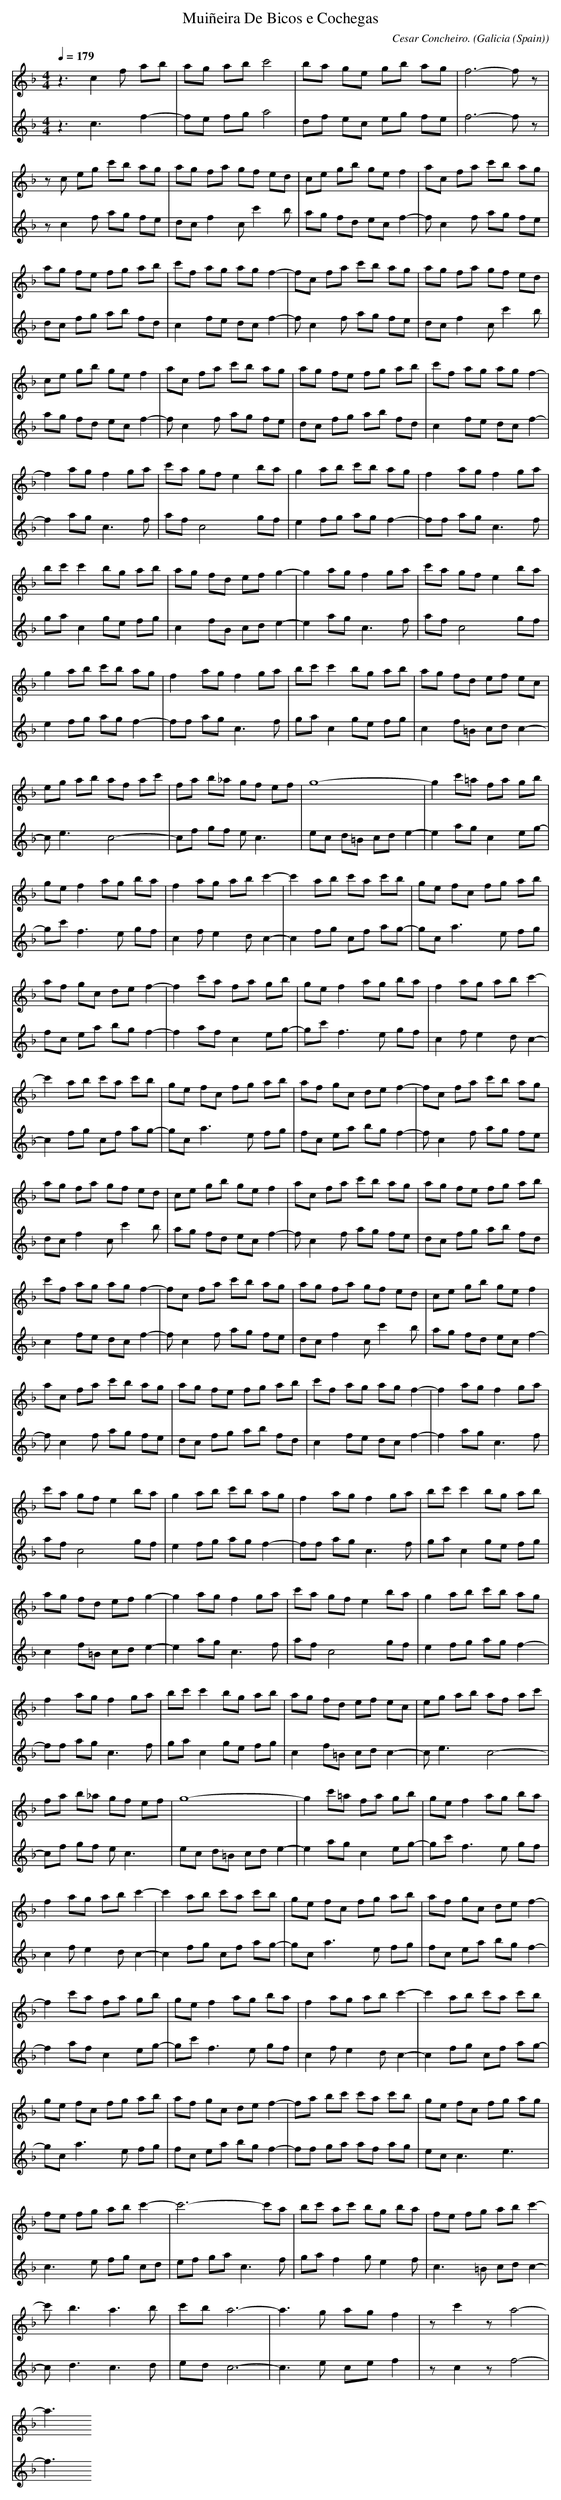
X:1
T:Muiñeira De Bicos e Cochegas
O:Galicia (Spain)
C:Cesar Concheiro.
M: 4/4
L: 1/8
Q:1/4=179
K:F % 1 flats
V:1
z3c2f ab|ag ab c'4|ba ge gb ag|f6- fz|
zc eg c'b ag|ag fa gf ed|ce gb ge f2|ac fa c'b ag|
ag fe fg ab|c'f ag ag f2-|fc fa c'b ag|ag fa gf ed|
ce gb ge f2|ac fa c'b ag|ag fe fg ab|c'f ag ag f2-|
f2 ag f2 ga|c'a gf e2 ba|g2 ab c'b ag|f2 ag f2 ga|
bc' c'2 bg ab|ag fd ef g2-|g2 ag f2 ga|c'a gf e2 ba|
g2 ab c'b ag|f2 ag f2 ga|bc' c'2 bg ab|ag fd ef ec|
eg ab af ac'|fa b_a gf ef|g8-|g2 c'=a fa gb|
ge f2 ag ba|f2 ag ab c'2-|c'2 ab c'a c'b|ge fc fg ab|
af gc de f2-|f2 c'a fa gb|ge f2 ag ba|f2 ag ab c'2-|
c'2 ab c'a c'b|ge fc fg ab|af gc de f2-|fc fa c'b ag|
ag fa gf ed|ce gb ge f2|ac fa c'b ag|ag fe fg ab|
c'f ag ag f2-|fc fa c'b ag|ag fa gf ed|ce gb ge f2|
ac fa c'b ag|ag fe fg ab|c'f ag ag f2-|f2 ag f2 ga|
c'a gf e2 ba|g2 ab c'b ag|f2 ag f2 ga|bc' c'2 bg ab|
ag fd ef g2-|g2 ag f2 ga|c'a gf e2 ba|g2 ab c'b ag|
f2 ag f2 ga|bc' c'2 bg ab|ag fd ef ec|eg ab af ac'|
fa b_a gf ef|g8-|g2 c'=a fa gb|ge f2 ag ba|
f2 ag ab c'2-|c'2 ab c'a c'b|ge fc fg ab|af gc de f2-|
f2 c'a fa gb|ge f2 ag ba|f2 ag ab c'2-|c'2 ab c'a c'b|
ge fc fg ab|af gc de f2-|fa bc' c'a c'b|ge fc fg ag|
fe fg ab c'2-|c'6- c'a|bc' ac' bg ba|fe fg ab c'2-|
c'b3 a3b|c'b a6-|a3g ag f2|zc'2z a4-|
a3
V:2
z3c3 f2-|fe fg a4|df ec eg fe|f6- fz|
zc2f ag fe|dc f2 cc'2b|ag fd ec f2-|fc2f ag fe|
dc fg ab fd|c2 fe dc f2-|fc2f ag fe|dc f2 cc'2b|
ag fd ec f2-|fc2f ag fe|dc fg ab fd|c2 fe dc f2-|
f2 ag2<c2f|af c4 gf|e2 fg ag f2-|ff ag2<c2f|
ga c2 ge fg|c2 fB cd e2-|e2 ag2<c2f|af c4 gf|
e2 fg ag f2-|ff ag2<c2f|ga c2 ge fg|c2 f=B cd c2-|
ce3 c4-|cf gf e2<c2|ec d=B cd e2-|e2 ag c2 eg-|
gc'2<f2e gf|c2 fe2d c2-|c2 fg cf ag-|gc2<a2e fg|
fc ea bg f2-|f2 af c2 eg-|gc'2<f2e gf|c2 fe2d c2-|
c2 fg cf ag-|gc2<a2e fg|fc ea bg f2-|fc2f ag fe|
dc f2 cc'2b|ag fd ec f2-|fc2f ag fe|dc fg ab fd|
c2 fe dc f2-|fc2f ag fe|dc f2 cc'2b|ag fd ec f2-|
fc2f ag fe|dc fg ab fd|c2 fe dc f2-|f2 ag2<c2f|
af c4 gf|e2 fg ag f2-|ff ag2<c2f|ga c2 ge fg|
c2 f=B cd e2-|e2 ag2<c2f|af c4 gf|e2 fg ag f2-|
ff ag2<c2f|ga c2 ge fg|c2 f=B cd c2-|ce3 c4-|
cf gf e2<c2|ec d=B cd e2-|e2 ag c2 eg-|gc'2<f2e gf|
c2 fe2d c2-|c2 fg cf ag-|gc2<a2e fg|fc ea bg f2-|
f2 af c2 eg-|gc'2<f2e gf|c2 fe2d c2-|c2 fg cf ag-|
gc2<a2e fg|fc ea bg f2-|ff ga af ag|ec2<c2e3|
c3e fg cd|ef ga2<c2f|ga f2 ge2f|c3=B cd c2-|
cd3 c3d|ed c6-|c3e ce f2|zc2z f4-|
f3
